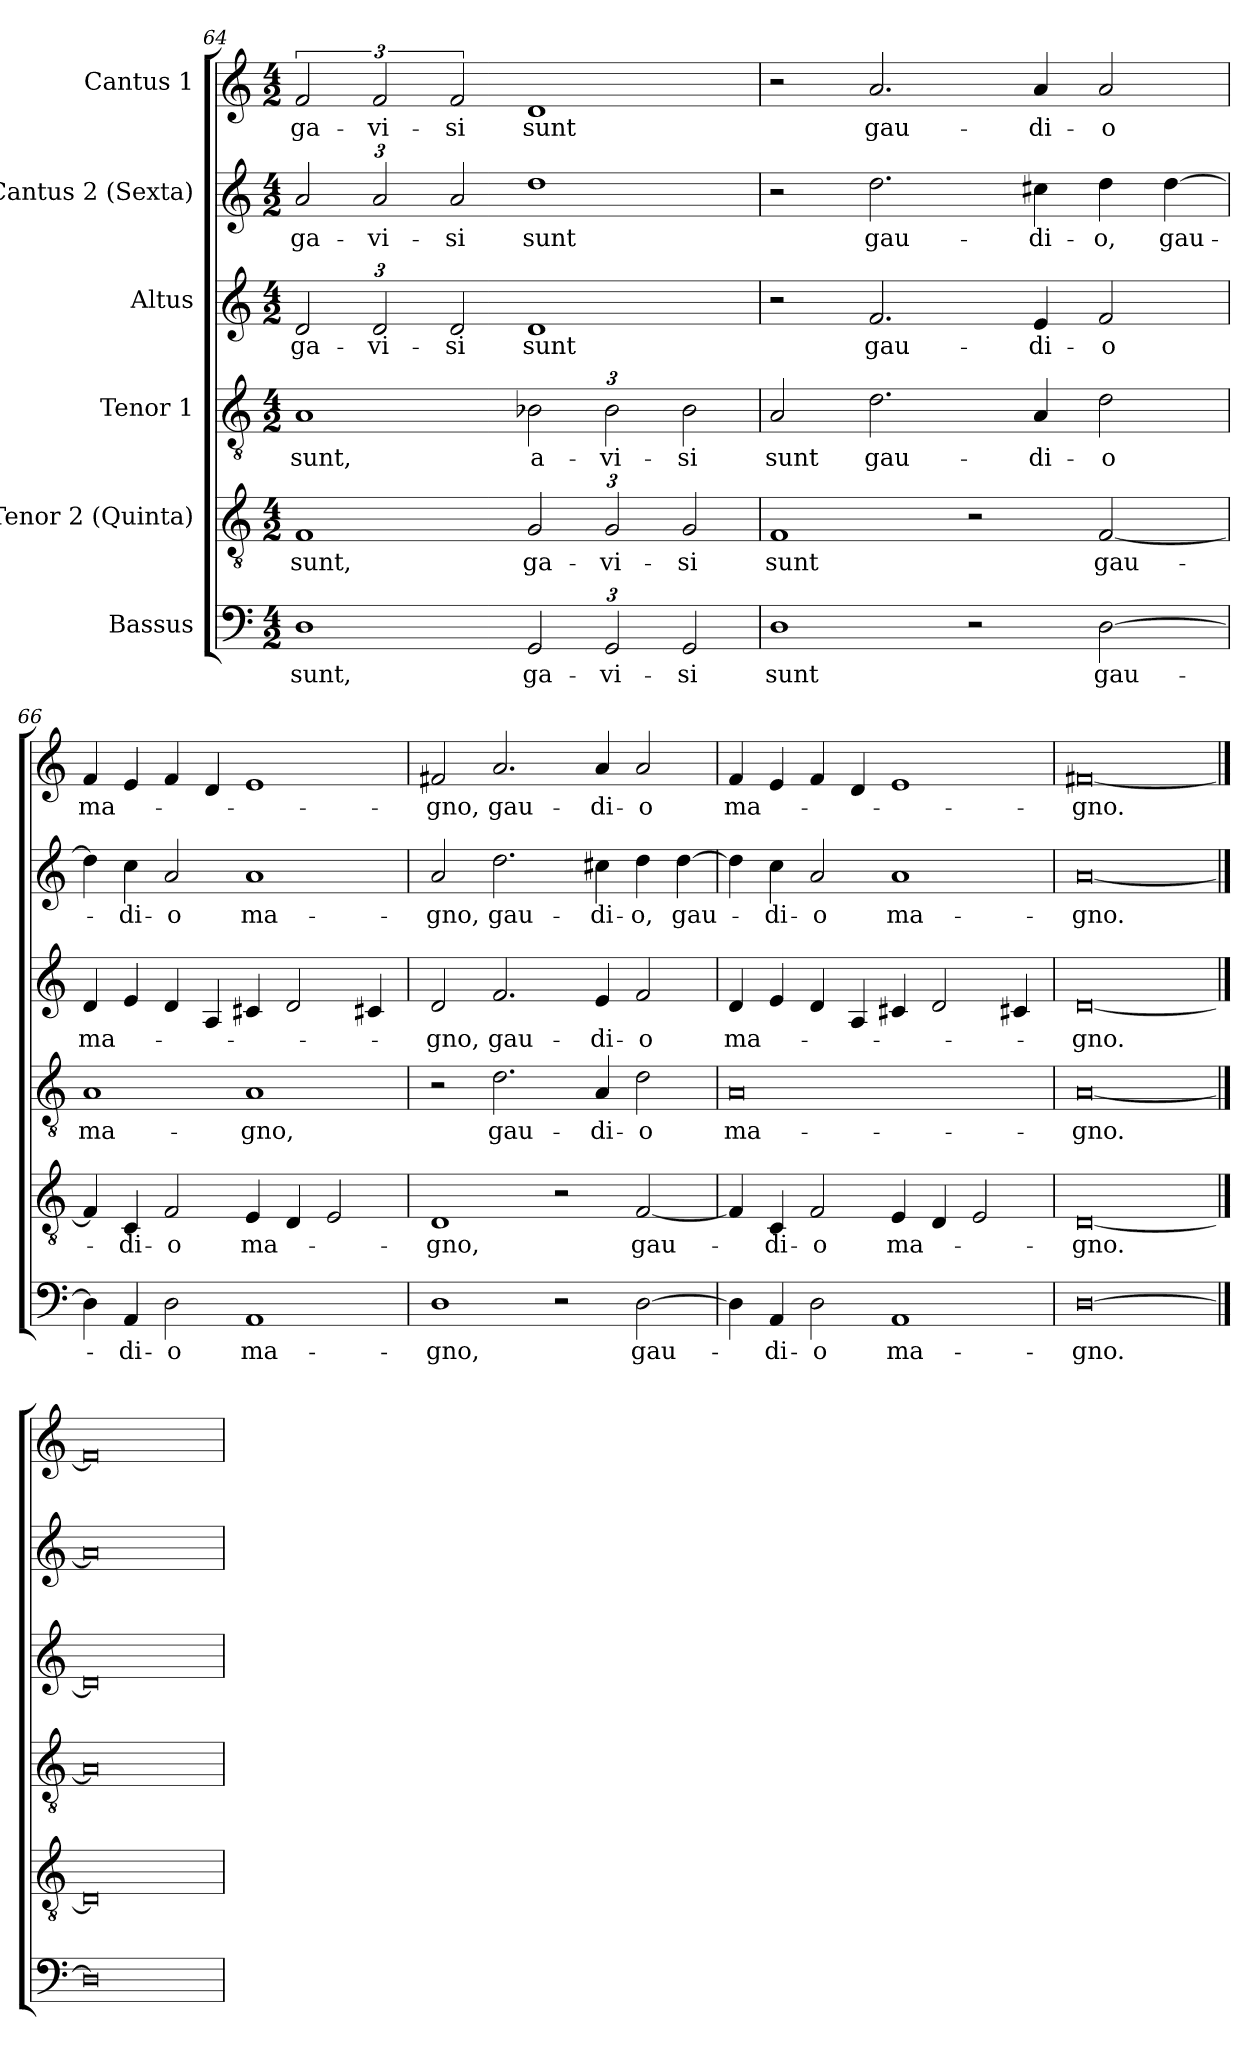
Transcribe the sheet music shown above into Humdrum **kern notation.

**kern	**text	**kern	**text	**kern	**text	**kern	**text	**kern	**text	**kern	**text
*part6	*part6	*part5	*part5	*part4	*part4	*part3	*part3	*part2	*part2	*part1	*part1
*staff6	*staff6	*staff5	*staff5	*staff4	*staff4	*staff3	*staff3	*staff2	*staff2	*staff1	*staff1
*I"Bassus	*	*I"Tenor 2 (Quinta)	*	*I"Tenor 1	*	*I"Altus	*	*I"Cantus 2 (Sexta)	*	*I"Cantus 1	*
*clefF4	*	*clefGv2	*	*clefGv2	*	*clefG2	*	*clefG2	*	*clefG2	*
*k[]	*	*k[]	*	*k[]	*	*k[]	*	*k[]	*	*k[]	*
*M4/2	*	*M4/2	*	*M4/2	*	*M4/2	*	*M4/2	*	*M4/2	*
=64	=64	=64	=64	=64	=64	=64	=64	=64	=64	=64	=64
!	!LO:LY:b	!	!LO:LY:b	!	!LO:LY:b	!	!	!	!	!	!
*	*	*	*	*	*	*Xbrackettup	*	*	*	*	*
!	!	!	!	!	!	!	!LO:LY:b	!	!	!	!
*	*	*	*	*	*	*	*	*Xbrackettup	*	*	*
!	!	!	!	!	!	!	!	!	!LO:LY:b	!	!LO:LY:b
1D	sunt,	1F	sunt,	1A	sunt,	3d/	ga-	3a/	ga-	3f/	ga-
!	!	!	!	!	!	!	!LO:LY:b	!	!LO:LY:b	!	!LO:LY:b
.	.	.	.	.	.	3d/	-vi-	3a/	-vi-	3f/	-vi-
!	!	!	!	!	!	!	!LO:LY:b	!	!LO:LY:b	!	!LO:LY:b
.	.	.	.	.	.	3d/	-si	3a/	-si	3f/	-si
*Xbrackettup	*	*	*	*	*	*	*	*	*	*	*
!	!LO:LY:b	!	!	!	!	!	!	!	!	!	!
*	*	*Xbrackettup	*	*	*	*	*	*	*	*	*
!	!	!	!LO:LY:b	!	!	!	!	!	!	!	!
*	*	*	*	*Xbrackettup	*	*	*	*	*	*	*
!	!	!	!	!	!LO:LY:b	!	!LO:LY:b	!	!LO:LY:b	!	!LO:LY:b
3GG/	ga-	3G/	ga-	3B-X\	a-	1d	sunt	1dd	sunt	1d	sunt
!	!LO:LY:b	!	!LO:LY:b	!	!LO:LY:b	!	!	!	!	!	!
3GG/	-vi-	3G/	-vi-	3B-\	-vi-	.	.	.	.	.	.
!	!LO:LY:b	!	!LO:LY:b	!	!LO:LY:b	!	!	!	!	!	!
3GG/	-si	3G/	-si	3B-\	-si	.	.	.	.	.	.
!!LO:LB:g=z
=65	=65	=65	=65	=65	=65	=65	=65	=65	=65	=65	=65
!	!LO:LY:b	!	!LO:LY:b	!	!LO:LY:b	!	!	!	!	!	!
1D	sunt	1F	sunt	2A/	sunt	2r	.	2r	.	2r	.
!	!	!	!	!	!LO:LY:b	!	!LO:LY:b	!	!LO:LY:b	!	!LO:LY:b
.	.	.	.	2.d\	gau-	2.f/	gau-	2.dd\	gau-	2.a/	gau-
2r	.	2r	.	.	.	.	.	.	.	.	.
!	!	!	!	!	!LO:LY:b	!	!LO:LY:b	!	!LO:LY:b	!	!LO:LY:b
.	.	.	.	4A/	-di-	4e/	-di-	4cc#X\	-di-	4a/	-di-
!	!LO:LY:b	!	!LO:LY:b	!	!LO:LY:b	!	!LO:LY:b	!	!LO:LY:b	!	!LO:LY:b
[2D\	gau-	[2F/	gau-	2d\	-o	2f/	-o	4dd\	-o,	2a/	-o
!	!	!	!	!	!	!	!	!	!LO:LY:b	!	!
.	.	.	.	.	.	.	.	[4dd\	gau-	.	.
=66	=66	=66	=66	=66	=66	=66	=66	=66	=66	=66	=66
!	!	!	!	!	!LO:LY:b	!	!LO:LY:b	!	!	!	!LO:LY:b
4D\]	.	4F/]	.	1A	ma-	4d/	ma-	4dd\]	.	4f/	ma-
!	!LO:LY:b	!	!LO:LY:b	!	!	!	!	!	!LO:LY:b	!	!
4AA/	-di-	4C/	-di-	.	.	4e/	.	4cc\	-di-	4e/	.
!	!LO:LY:b	!	!LO:LY:b	!	!	!	!	!	!LO:LY:b	!	!
2D\	-o	2F/	-o	.	.	4d/	.	2a/	-o	4f/	.
.	.	.	.	.	.	4A/	.	.	.	4d/	.
!	!LO:LY:b	!	!LO:LY:b	!	!LO:LY:b	!	!	!	!LO:LY:b	!	!
1AA	ma-	4E/	ma-	1A	-gno,	4c#X/	.	1a	ma-	1e	.
.	.	4D/	.	.	.	2d/	.	.	.	.	.
.	.	2E/	.	.	.	.	.	.	.	.	.
.	.	.	.	.	.	4c#X/	.	.	.	.	.
=67	=67	=67	=67	=67	=67	=67	=67	=67	=67	=67	=67
!	!LO:LY:b	!	!LO:LY:b	!	!	!	!LO:LY:b	!	!LO:LY:b	!	!LO:LY:b
1D	-gno,	1D	-gno,	2r	.	2d/	-gno,	2a/	-gno,	2f#X/	-gno,
!	!	!	!	!	!LO:LY:b	!	!LO:LY:b	!	!LO:LY:b	!	!LO:LY:b
.	.	.	.	2.d\	gau-	2.f/	gau-	2.dd\	gau-	2.a/	gau-
2r	.	2r	.	.	.	.	.	.	.	.	.
!	!	!	!	!	!LO:LY:b	!	!LO:LY:b	!	!LO:LY:b	!	!LO:LY:b
.	.	.	.	4A/	-di-	4e/	-di-	4cc#X\	-di-	4a/	-di-
!	!LO:LY:b	!	!LO:LY:b	!	!LO:LY:b	!	!LO:LY:b	!	!LO:LY:b	!	!LO:LY:b
[2D\	gau-	[2F/	gau-	2d\	-o	2f/	-o	4dd\	-o,	2a/	-o
!	!	!	!	!	!	!	!	!	!LO:LY:b	!	!
.	.	.	.	.	.	.	.	[4dd\	gau-	.	.
=68	=68	=68	=68	=68	=68	=68	=68	=68	=68	=68	=68
!	!	!	!	!	!LO:LY:b	!	!LO:LY:b	!	!	!	!LO:LY:b
4D\]	.	4F/]	.	0A	ma-	4d/	ma-	4dd\]	.	4f/	ma-
!	!LO:LY:b	!	!LO:LY:b	!	!	!	!	!	!LO:LY:b	!	!
4AA/	-di-	4C/	-di-	.	.	4e/	.	4cc\	-di-	4e/	.
!	!LO:LY:b	!	!LO:LY:b	!	!	!	!	!	!LO:LY:b	!	!
2D\	-o	2F/	-o	.	.	4d/	.	2a/	-o	4f/	.
.	.	.	.	.	.	4A/	.	.	.	4d/	.
!	!LO:LY:b	!	!LO:LY:b	!	!	!	!	!	!LO:LY:b	!	!
1AA	ma-	4E/	ma-	.	.	4c#X/	.	1a	ma-	1e	.
.	.	4D/	.	.	.	2d/	.	.	.	.	.
.	.	2E/	.	.	.	.	.	.	.	.	.
.	.	.	.	.	.	4c#X/	.	.	.	.	.
=69	=69	=69	=69	=69	=69	=69	=69	=69	=69	=69	=69
!	!LO:LY:b	!	!LO:LY:b	!	!LO:LY:b	!	!LO:LY:b	!	!LO:LY:b	!	!LO:LY:b
[0D\	-gno.	[0D/	-gno.	[0A/	-gno.	[0d/	-gno.	[0a/	-gno.	[0f#X/	-gno.
==70	==70	==70	==70	==70	==70	==70	==70	==70	==70	==70	==70
0D\]	.	0D/]	.	0A/]	.	0d/]	.	0a/]	.	0f#/]	.
=	=	=	=	=	=	=	=	=	=	=	=
*-	*-	*-	*-	*-	*-	*-	*-	*-	*-	*-	*-
